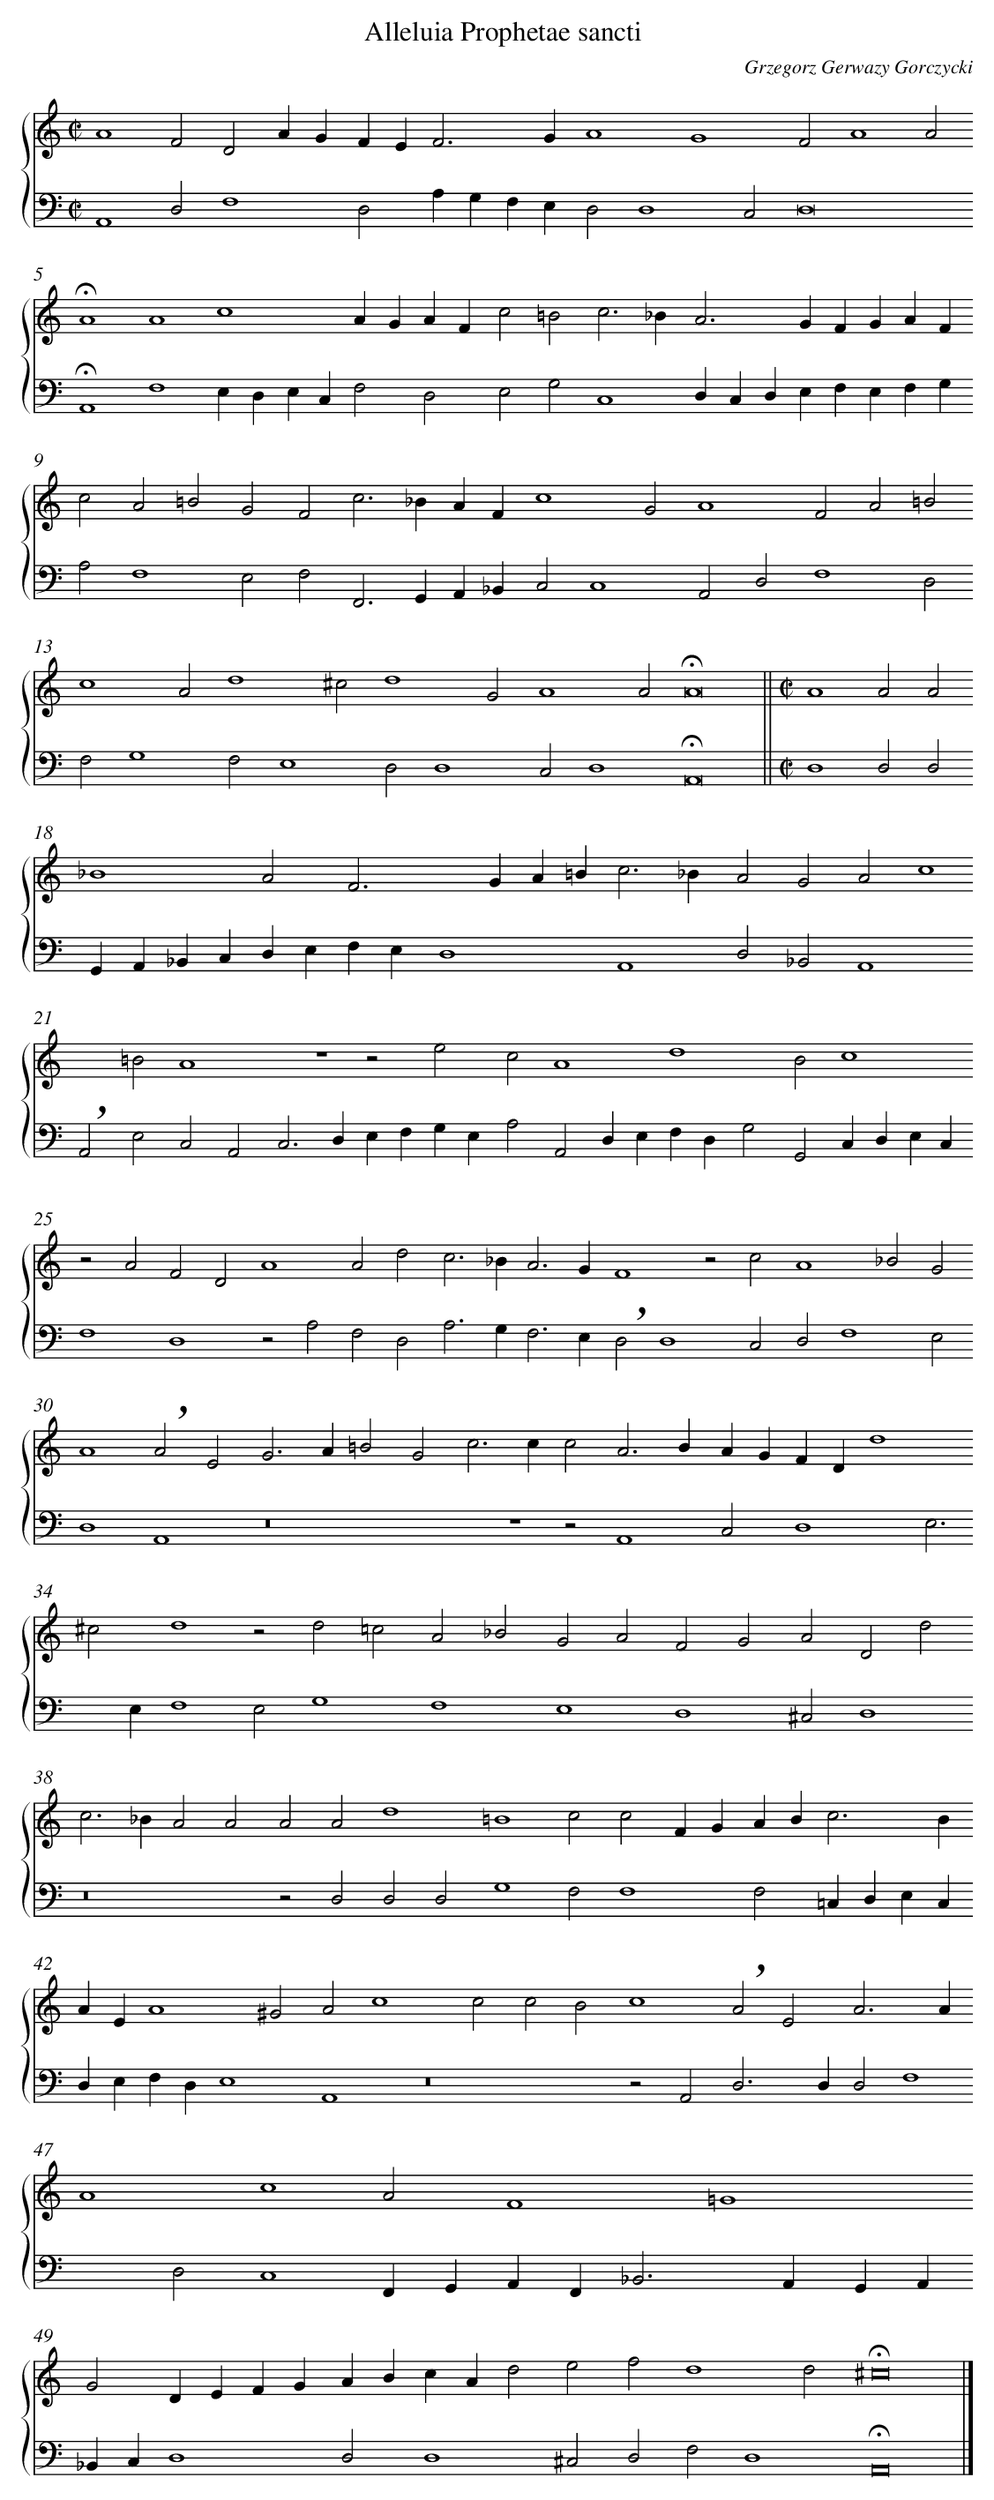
X:1
T: Alleluia Prophetae sancti
C: Grzegorz Gerwazy Gorczycki
L: 1/4
M: C|
%%staves {1 2}
V: 1
V: 2 clef=bass
K: C
[V:1] A4F2D2 [|]
[V:2] A,,4D,2F,4 [|]
[V:1] AGFE2<F2G [|]
[V:2] D,2A,G,F,E, [|]
[V:1] A4G4 [|]
[V:2] D,2D,4C,2 [|]
[V:1] F2A4A2 [|]
[V:2] D,8 [|]
[V:1] !fermata!A4A4 [|]
[V:2] !fermata!A,,4F,4 [|]
[V:1] c4AGAF [|]
[V:2] E,D,E,C,F,2D,2 [|]
[V:1] c2=B2c3_B [|]
[V:2] E,2G,2C,4 [|]
[V:1] A2>G2FGAF [|]
[V:2] D,C,D,E,F,E,F,G, [|]
[V:1] c2A2=B2G2 [|]
[V:2] A,2F,4E,2 [|]
[V:1] F2c2>_B2AF [|]
[V:2] F,2F,,2>G,,2A,,_B,, [|]
[V:1] c4G2A4 [|]
[V:2] C,2C,4A,,2 [|]
[V:1] F2A2=B2 [|]
[V:2] D,2F,4D,2 [|]
[V:1] c4A2d4 [|]
[V:2] F,2G,4F,2 [|]
[V:1] ^c2d4 [|]
[V:2] E,4D,2D,4 [|]
[V:1] G2A4A2 [|]
[V:2] C,2D,4 [|]
[V:1] !fermata!A8 ||
[V:2] !fermata!A,,8 ||
[V:1] [M:C|]A4A2A2 [|]
[V:2] [M:C|]D,4D,2D,2 [|]
[V:1] _B4A2F3 [|]
[V:2] G,,A,,_B,,C,D,E,F,E, [|]
[V:1] GA=B2<c2_B [|]
[V:2] D,4A,,4 [|]
[V:1] A2G2A2c4 [|]
[V:2] D,2_B,,2A,,4 [|]
[V:1] =B2A4 [|]
[V:2] !breath!A,,2E,2C,2A,,2 [|]
[V:1] z4z2e2 [|]
[V:2] C,2>D,2E,F,G,E, [|]
[V:1] c2A4d4 [|]
[V:2] A,2A,,2D,E,F,D, [|]
[V:1] B2c4 [|]
[V:2] G,2G,,2C,D,E,C, [|]
[V:1] z2A2F2D2 [|]
[V:2] F,4D,4 [|]
[V:1] A4A2d2 [|]
[V:2] z2A,2F,2D,2 [|]
[V:1] c2>_B2A3G [|]
[V:2] A,2>G,2F,3E, [|]
[V:1] F4z2c2 [|]
[V:2] !breath!D,2D,4C,2 [|]
[V:1] A4_B2G2 [|]
[V:2] D,2F,4E,2 [|]
[V:1] A4!breath!A2E2 [|]
[V:2] D,4A,,4 [|]
[V:1] G2>A2=B2G2 [|]
[V:2] z8 [|]
[V:1] c2>c2c2A3 [|]
[V:2] z4z2A,,4 [|]
[V:1] BAGFDd4 [|]
[V:2] C,2D,4 [|]
[V:1] ^c2d4 [|]
[V:2] E,2>E,2F,4 [|]
[V:1] z2d2=c2A2 [|]
[V:2] E,2G,4F,4 [|]
[V:1] _B2G2A2F2 [|]
[V:2] E,4D,4 [|]
[V:1] G2A2D2d2 [|]
[V:2] ^C,2D,4 [|]
[V:1] c2>_B2A2A2 [|]
[V:2] z8 [|]
[V:1] A2A2d4 [|]
[V:2] z2D,2D,2D,2 [|]
[V:1] =B4c2c2 [|]
[V:2] G,4F,2F,4 [|]
[V:1] FGAB2<c2B [|]
[V:2] F,2=C,D,E,C, [|]
[V:1] AEA4^G2 [|]
[V:2] D,E,F,D,E,4 [|]
[V:1] A2c4c2 [|]
[V:2] A,,4z8 [|]
[V:1] c2B2c4 [|]
[V:2] z2A,,2 [|]
[V:1] !breath!A2E2A3A [|]
[V:2] D,2>D,2D,2F,4 [|]
[V:1] A4c4 [|]
[V:2] D,2C,4 [|]
[V:1] A2F4=G4 [|]
[V:2] F,,G,,A,,F,,2<_B,,2A,, [|]
[V:1] G2DEFG [|]
[V:2] G,,A,,_B,,C,D,4 [|]
[V:1] ABcAd2e2 [|]
[V:2] D,2D,4^C,2 [|]
[V:1] f2d4d2 [|]
[V:2] D,2F,2D,4 [|]
[V:1] !fermata!^c8 |]
[V:2] !fermata!A,,8 |]
